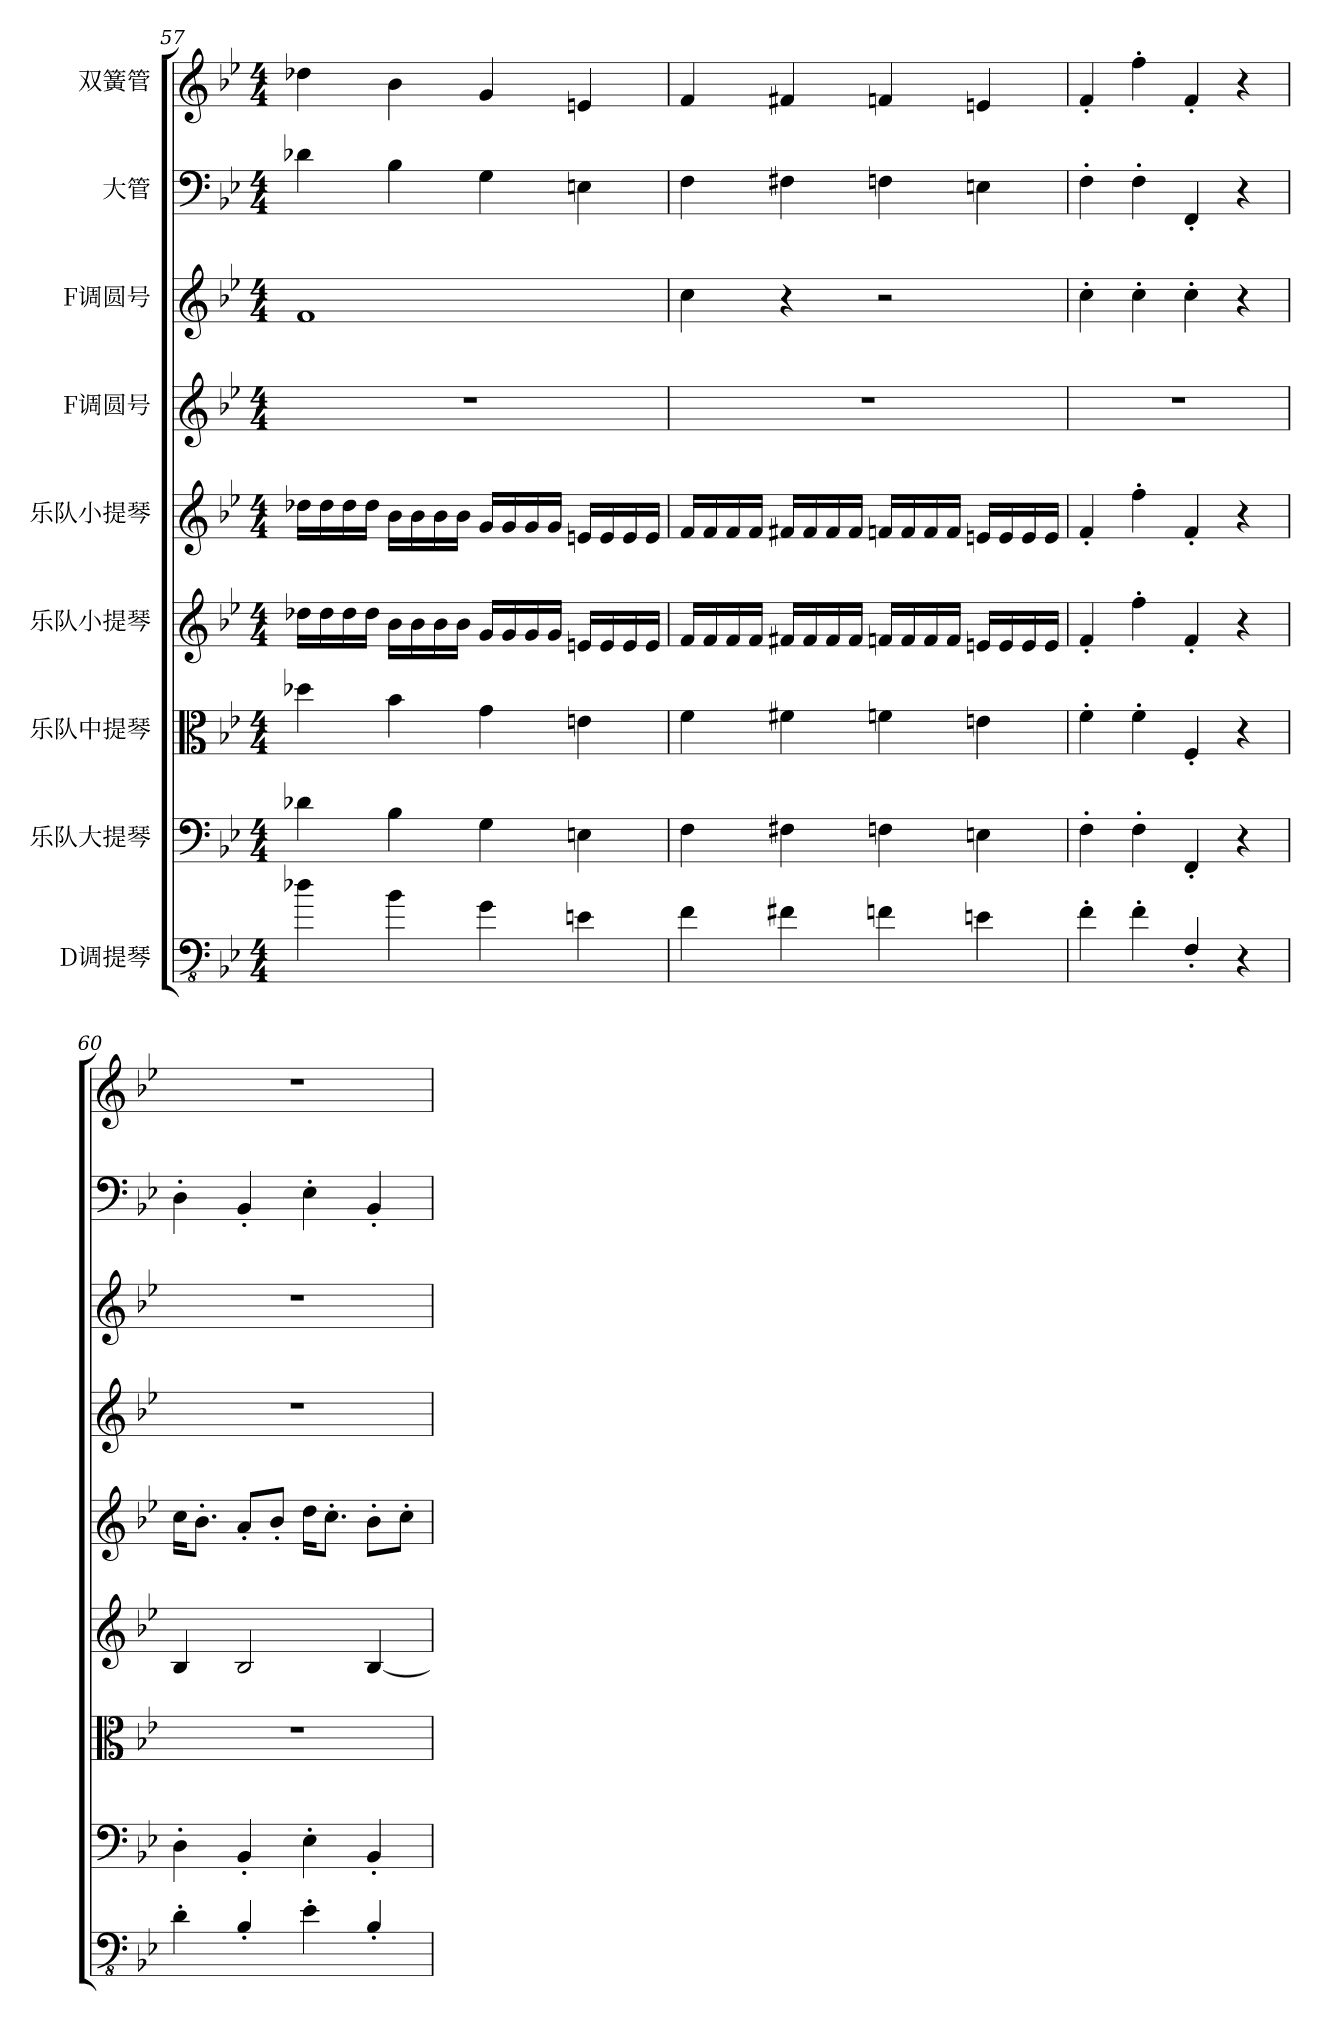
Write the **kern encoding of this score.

**kern	**kern	**kern	**kern	**kern	**kern	**kern	**kern	**kern
*part9	*part8	*part7	*part6	*part5	*part4	*part3	*part2	*part1
*staff9	*staff8	*staff7	*staff6	*staff5	*staff4	*staff3	*staff2	*staff1
*I"D调提琴	*I"乐队大提琴	*I"乐队中提琴	*I"乐队小提琴	*I"乐队小提琴	*I"F调圆号	*I"F调圆号	*I"大管	*I"双簧管
!!LO:PB:g=z
*clefFv4	*clefF4	*clefC3	*clefG2	*clefG2	*clefG2	*clefG2	*clefF4	*clefG2
*ITrd7c12	*	*	*	*	*ITrd4c7	*ITrd4c7	*	*
*k[b-e-]	*k[b-e-]	*k[b-e-]	*k[b-e-]	*k[b-e-]	*k[b-e-a-]	*k[b-e-a-]	*k[b-e-]	*k[b-e-]
*M4/4	*M4/4	*M4/4	*M4/4	*M4/4	*M4/4	*M4/4	*M4/4	*M4/4
=57	=57	=57	=57	=57	=57	=57	=57	=57
4D-X\	4d-X\	4dd-X\	16dd-X\LL	16dd-X\LL	1r	1B-	4d-X\	4dd-X\
.	.	.	16dd-\	16dd-\	.	.	.	.
.	.	.	16dd-\	16dd-\	.	.	.	.
.	.	.	16dd-\JJ	16dd-\JJ	.	.	.	.
4BB-\	4B-\	4b-\	16b-\LL	16b-\LL	.	.	4B-\	4b-\
.	.	.	16b-\	16b-\	.	.	.	.
.	.	.	16b-\	16b-\	.	.	.	.
.	.	.	16b-\JJ	16b-\JJ	.	.	.	.
4GG\	4G\	4g\	16g/LL	16g/LL	.	.	4G\	4g/
.	.	.	16g/	16g/	.	.	.	.
.	.	.	16g/	16g/	.	.	.	.
.	.	.	16g/JJ	16g/JJ	.	.	.	.
4EEn\	4En\	4en\	16en/LL	16en/LL	.	.	4En\	4en/
.	.	.	16e/	16e/	.	.	.	.
.	.	.	16e/	16e/	.	.	.	.
.	.	.	16e/JJ	16e/JJ	.	.	.	.
=58	=58	=58	=58	=58	=58	=58	=58	=58
4FF\	4F\	4f\	16f/LL	16f/LL	1r	4f\	4F\	4f/
.	.	.	16f/	16f/	.	.	.	.
.	.	.	16f/	16f/	.	.	.	.
.	.	.	16f/JJ	16f/JJ	.	.	.	.
4FF#X\	4F#X\	4f#X\	16f#X/LL	16f#X/LL	.	4r	4F#X\	4f#X/
.	.	.	16f#/	16f#/	.	.	.	.
.	.	.	16f#/	16f#/	.	.	.	.
.	.	.	16f#/JJ	16f#/JJ	.	.	.	.
4FFn\	4Fn\	4fn\	16fn/LL	16fn/LL	.	2r	4Fn\	4fn/
.	.	.	16f/	16f/	.	.	.	.
.	.	.	16f/	16f/	.	.	.	.
.	.	.	16f/JJ	16f/JJ	.	.	.	.
4EEn\	4En\	4en\	16en/LL	16en/LL	.	.	4En\	4en/
.	.	.	16e/	16e/	.	.	.	.
.	.	.	16e/	16e/	.	.	.	.
.	.	.	16e/JJ	16e/JJ	.	.	.	.
=59	=59	=59	=59	=59	=59	=59	=59	=59
*	*	*	*	*	*	*	*	*MM143
4FF'\	4F'\	4f'\	4f'/	4f'/	1r	4f'\	4F'\	4f'/
4FF'\	4F'\	4f'\	4ff'\	4ff'\	.	4f'\	4F'\	4ff'\
4FFF'/	4FF'/	4F'/	4f'/	4f'/	.	4f'\	4FF'/	4f'/
4r	4r	4r	4r	4r	.	4r	4r	4r
!!LO:PB:g=z
=60	=60	=60	=60	=60	=60	=60	=60	=60
*	*	*	*	*	*	*	*	*MM149
4DD'\	4D'\	1r	4B-/	16cc\KL	1r	1r	4D'\	1r
.	.	.	.	8.b-'\J	.	.	.	.
4BBB-'/	4BB-'/	.	2B-/	8a'/L	.	.	4BB-'/	.
.	.	.	.	8b-'/J	.	.	.	.
4EE-'\	4E-'\	.	.	16dd\KL	.	.	4E-'\	.
.	.	.	.	8.cc'\J	.	.	.	.
4BBB-'/	4BB-'/	.	[4B-/	8b-'\L	.	.	4BB-'/	.
.	.	.	.	8cc'\J	.	.	.	.
=	=	=	=	=	=	=	=	=
*-	*-	*-	*-	*-	*-	*-	*-	*-
